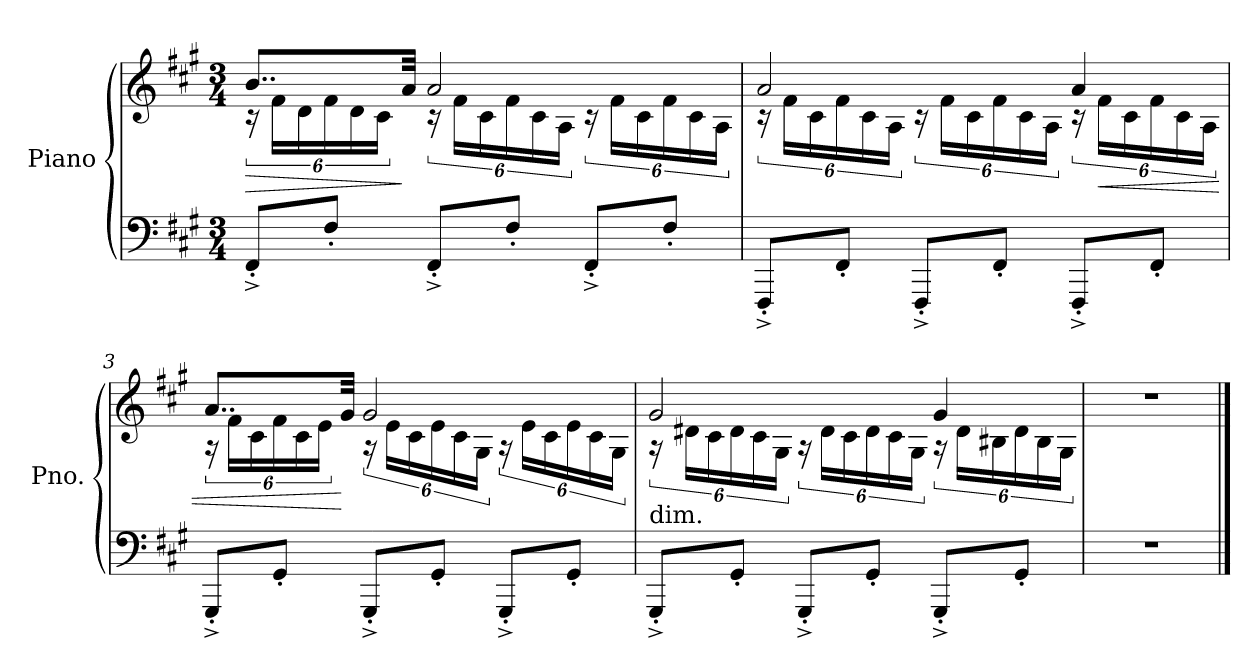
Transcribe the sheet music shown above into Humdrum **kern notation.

**kern	**kern	**dynam
*part1	*part1	*part1
*staff2	*staff1	*staff1/2
*I"Piano	*	*
*I'Pno.	*	*
*clefF4	*clefG2	*
*k[f#c#g#]	*k[f#c#g#]	*
*M3/4	*M3/4	*
=1	=1	=1
!	!	!LO:HP:b
*	*^	*
8FF#'^/L	8..b/L	24r	>
.	.	24f#\LL	.
.	.	24d\	.
*	*	*Xbrackettup	*
8F#'/J	.	24f#\	.
.	.	24d\	.
.	.	24c#\JJ	.
.	32a/Jkk	.	]
*	*	*brackettup	*
8FF#'^/L	2a/	24r	.
.	.	24f#\LL	.
.	.	24c#\	.
*	*	*Xbrackettup	*
8F#'/J	.	24f#\	.
.	.	24c#\	.
.	.	24A\JJ	.
*	*	*brackettup	*
8FF#'^/L	.	24r	.
.	.	24f#\LL	.
.	.	24c#\	.
*	*	*Xbrackettup	*
8F#'/J	.	24f#\	.
.	.	24c#\	.
.	.	24A\JJ	.
=2	=2	=2	=2
*	*	*brackettup	*
8FFF#'^/L	2a/	24r	.
.	.	24f#\LL	.
.	.	24c#\	.
*	*	*Xbrackettup	*
8FF#'/J	.	24f#\	.
.	.	24c#\	.
.	.	24A\JJ	.
*	*	*brackettup	*
8FFF#'^/L	.	24r	.
.	.	24f#\LL	.
.	.	24c#\	.
*	*	*Xbrackettup	*
8FF#'/J	.	24f#\	.
.	.	24c#\	.
.	.	24A\JJ	.
*	*	*brackettup	*
8FFF#'^/L	4a/	24r	.
!	!	!	!LO:HP:b
.	.	24f#\LL	<
.	.	24c#\	.
*	*	*Xbrackettup	*
8FF#'/J	.	24f#\	.
.	.	24c#\	.
.	.	24A\JJ	.
!!LO:LB:g=z	!!
=3	=3	=3	=3
*	*	*brackettup	*
8GGG#'^/L	8..a/L	24r	.
.	.	24f#\LL	.
.	.	24c#\	.
*	*	*Xbrackettup	*
8GG#'/J	.	24f#\	.
.	.	24c#\	.
.	.	24e\JJ	.
.	32g#/Jkk	.	[
*	*	*brackettup	*
8GGG#'^/L	2g#/	24r	.
.	.	24e\LL	.
.	.	24c#\	.
*	*	*Xbrackettup	*
8GG#'/J	.	24e\	.
.	.	24c#\	.
.	.	24G#\JJ	.
*	*	*brackettup	*
8GGG#'^/L	.	24r	.
.	.	24e\LL	.
.	.	24c#\	.
*	*	*Xbrackettup	*
8GG#'/J	.	24e\	.
.	.	24c#\	.
.	.	24G#\JJ	.
=4	=4	=4	=4
*	*	*brackettup	*
!	!LO:TX:b:t=dim.	!	!
8GGG#'^/L	2g#/	24r	.
.	.	24d#X\LL	.
.	.	24c#\	.
*	*	*Xbrackettup	*
8GG#'/J	.	24d#\	.
.	.	24c#\	.
.	.	24G#\JJ	.
*	*	*brackettup	*
8GGG#'^/L	.	24r	.
.	.	24d#\LL	.
.	.	24c#\	.
*	*	*Xbrackettup	*
8GG#'/J	.	24d#\	.
.	.	24c#\	.
.	.	24G#\JJ	.
*	*	*brackettup	*
8GGG#'^/L	4g#/	24r	.
.	.	24d#\LL	.
.	.	24B#X\	.
*	*	*Xbrackettup	*
8GG#'/J	.	24d#\	.
.	.	24B#\	.
.	.	24G#\JJ	.
*	*v	*v	*
=5	=5	=5
2.r	2.r	.
==	==	==
*-	*-	*-
